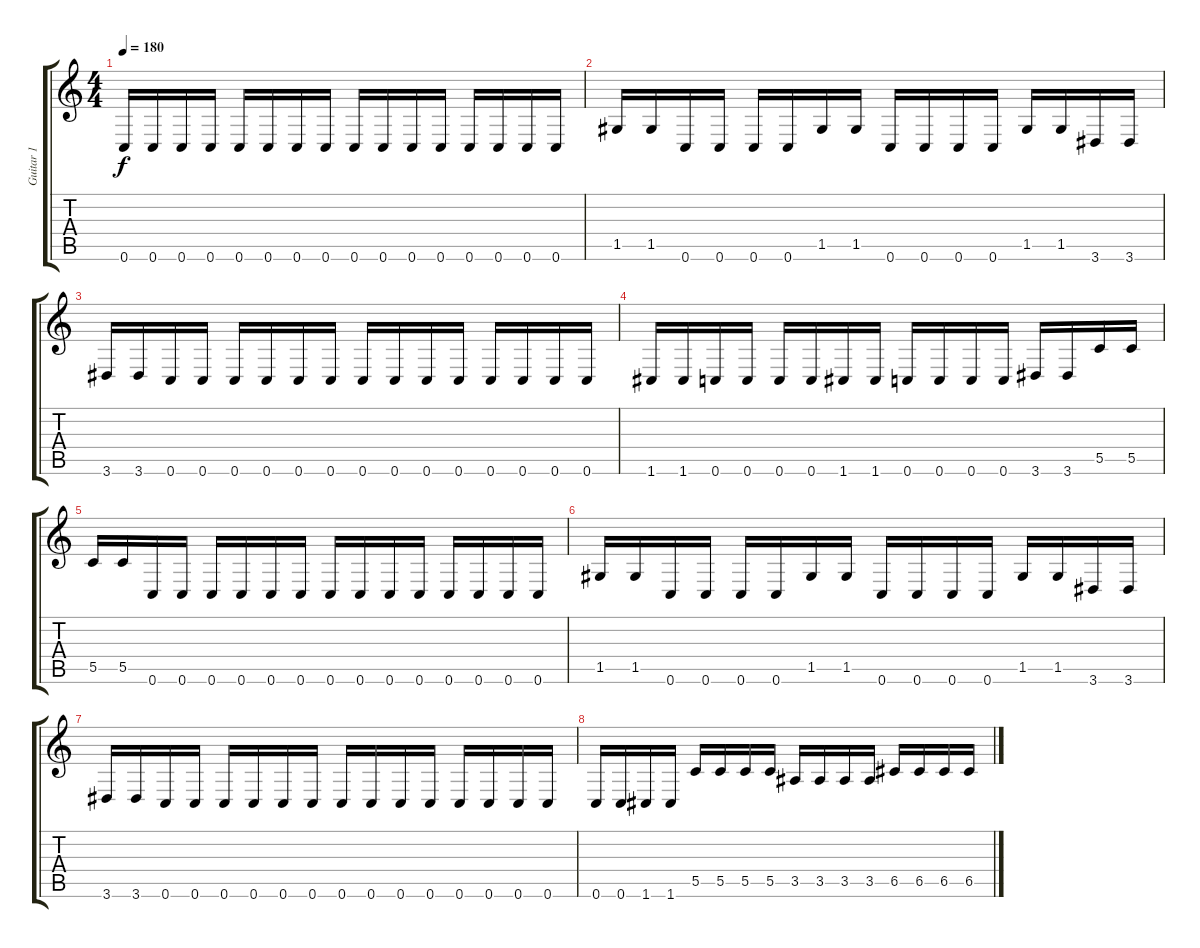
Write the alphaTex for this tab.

\track ("Guitar 1" "Guitar 1") {instrument overdrivenguitar}
\staff {score tabs}
\tuning (D4 A3 F3 C3 G2 C2) {hide}
\ts (4 4)
\tempo 180
\clef g2
\ks c
0.6.16{dy f} 0.6.16 0.6.16 0.6.16 0.6.16 0.6.16 0.6.16 0.6.16 0.6.16 0.6.16 0.6.16 0.6.16 0.6.16 0.6.16 0.6.16 0.6.16 |
1.5.16 1.5.16 0.6.16 0.6.16 0.6.16 0.6.16 1.5.16 1.5.16 0.6.16 0.6.16 0.6.16 0.6.16 1.5.16 1.5.16 3.6.16 3.6.16 |
3.6.16 3.6.16 0.6.16 0.6.16 0.6.16 0.6.16 0.6.16 0.6.16 0.6.16 0.6.16 0.6.16 0.6.16 0.6.16 0.6.16 0.6.16 0.6.16 |
1.6.16 1.6.16 0.6.16 0.6.16 0.6.16 0.6.16 1.6.16 1.6.16 0.6.16 0.6.16 0.6.16 0.6.16 3.6.16 3.6.16 5.5.16 5.5.16 |
5.5.16 5.5.16 0.6.16 0.6.16 0.6.16 0.6.16 0.6.16 0.6.16 0.6.16 0.6.16 0.6.16 0.6.16 0.6.16 0.6.16 0.6.16 0.6.16 |
1.5.16 1.5.16 0.6.16 0.6.16 0.6.16 0.6.16 1.5.16 1.5.16 0.6.16 0.6.16 0.6.16 0.6.16 1.5.16 1.5.16 3.6.16 3.6.16 |
3.6.16 3.6.16 0.6.16 0.6.16 0.6.16 0.6.16 0.6.16 0.6.16 0.6.16 0.6.16 0.6.16 0.6.16 0.6.16 0.6.16 0.6.16 0.6.16 |
0.6.16 0.6.16 1.6.16 1.6.16 5.5.16 5.5.16 5.5.16 5.5.16 3.5.16 3.5.16 3.5.16 3.5.16 6.5.16 6.5.16 6.5.16 6.5.16
